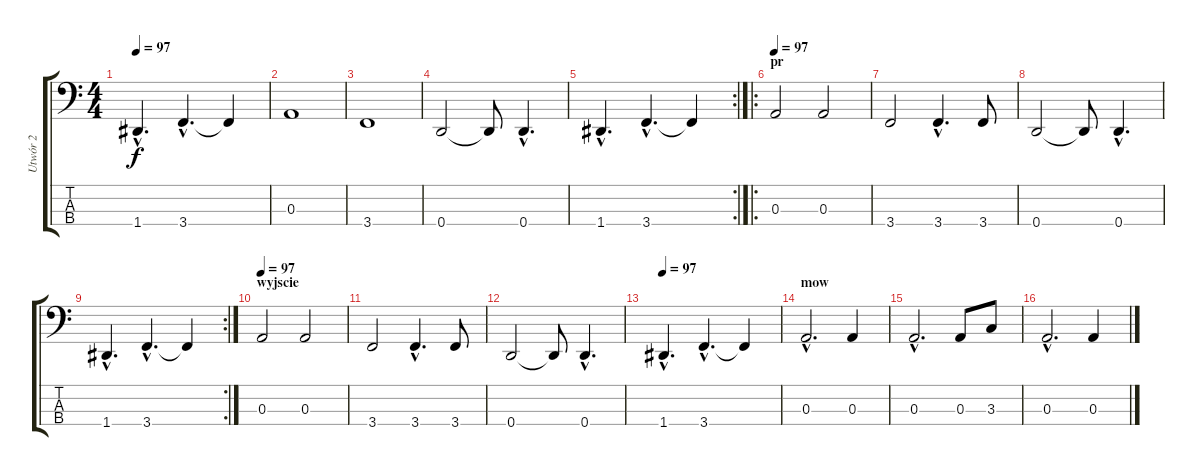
\track ("Utwór 2" "Utwór 2") {instrument electricbassfinger}
\staff {score tabs}
\tuning (G2 D2 A1 D1) {hide}
\ts (4 4)
\tempo 97
\clef f4
\ks c
1.4{hac}.4{d dy f} 3.4{hac}.4{d} 3.4{t}.4 |
0.3.1 |
3.4.1 |
0.4.2 0.4{t}.8 0.4{hac}.4{d} |
\rc 2
1.4{hac}.4{d} 3.4{hac}.4{d} 3.4{t}.4 |
\ro
\section ("" "pr")
\tempo 97
0.3.2 0.3.2 |
3.4.2 3.4{hac}.4{d} 3.4.8 |
0.4.2 0.4{t}.8 0.4{hac}.4{d} |
\rc 2
1.4{hac}.4{d} 3.4{hac}.4{d} 3.4{t}.4 |
\section ("" "wyjscie")
\tempo 97
0.3.2 0.3.2 |
3.4.2 3.4{hac}.4{d} 3.4.8 |
0.4.2 0.4{t}.8 0.4{hac}.4{d} |
\tempo 97
1.4{hac}.4{d} 3.4{hac}.4{d} 3.4{t}.4 |
\section ("" "mow")
0.3{hac}.2{d} 0.3.4 |
0.3{hac}.2{d} 0.3.8 3.3.8 |
0.3{hac}.2{d} 0.3.4
